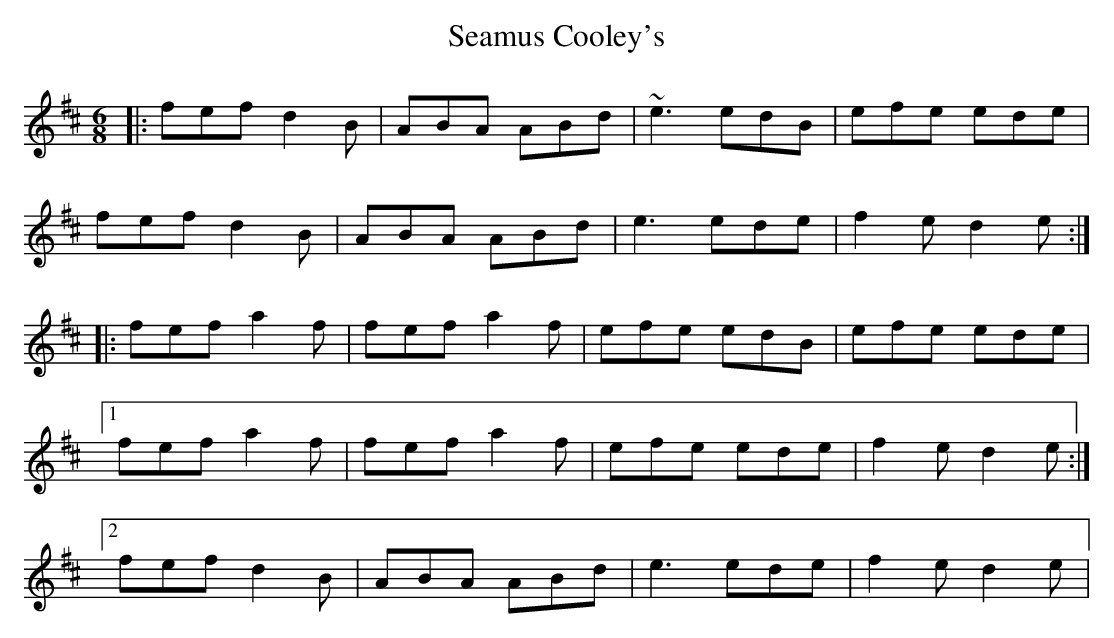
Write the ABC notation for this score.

X:1
T: Seamus Cooley's
M: 6/8
L: 1/8
K: Dmaj
|:fef d2B|ABA ABd|~e3 edB|efe ede|
fef d2B|ABA ABd|e3 ede|f2e d2e:|
|:fef a2f|fef a2f|efe edB|efe ede|
[1 fef a2f|fef a2f|efe ede|f2e d2e:|
[2 fef d2B|ABA ABd|e3 ede|f2e d2e|
